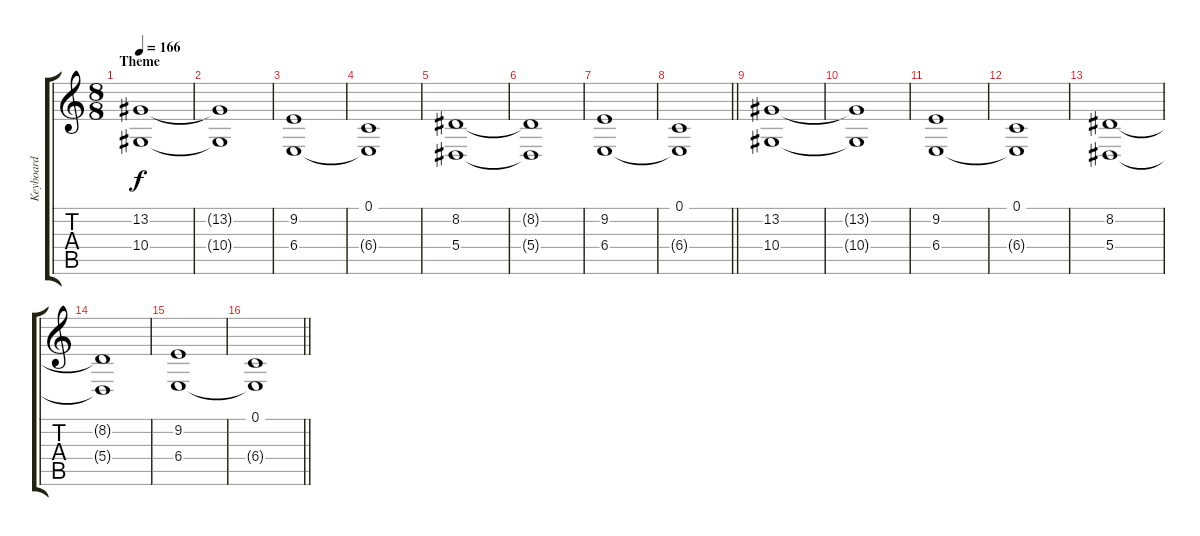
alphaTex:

\track ("Keyboard" "Keyboard") {instrument pad4choir}
\staff {score tabs}
\tuning (C4 G3 Eb3 Bb2 F2 C2) {hide}
\ts (8 8)
\section ("" "Theme")
\tempo 166
\clef g2
\ks c
(13.2 10.4).1{dy f} |
(13.2{t} 10.4{t}).1 |
(9.2 6.4).1 |
(0.1 6.4{t}).1 |
(8.2 5.4).1 |
(8.2{t} 5.4{t}).1 |
(9.2 6.4).1 |
\barLineRight lightlight
(0.1 6.4{t}).1 |
\section ("" "")
(13.2 10.4).1 |
(13.2{t} 10.4{t}).1 |
(9.2 6.4).1 |
(0.1 6.4{t}).1 |
(8.2 5.4).1 |
(8.2{t} 5.4{t}).1 |
(9.2 6.4).1 |
\barLineRight lightlight
(0.1 6.4{t}).1
